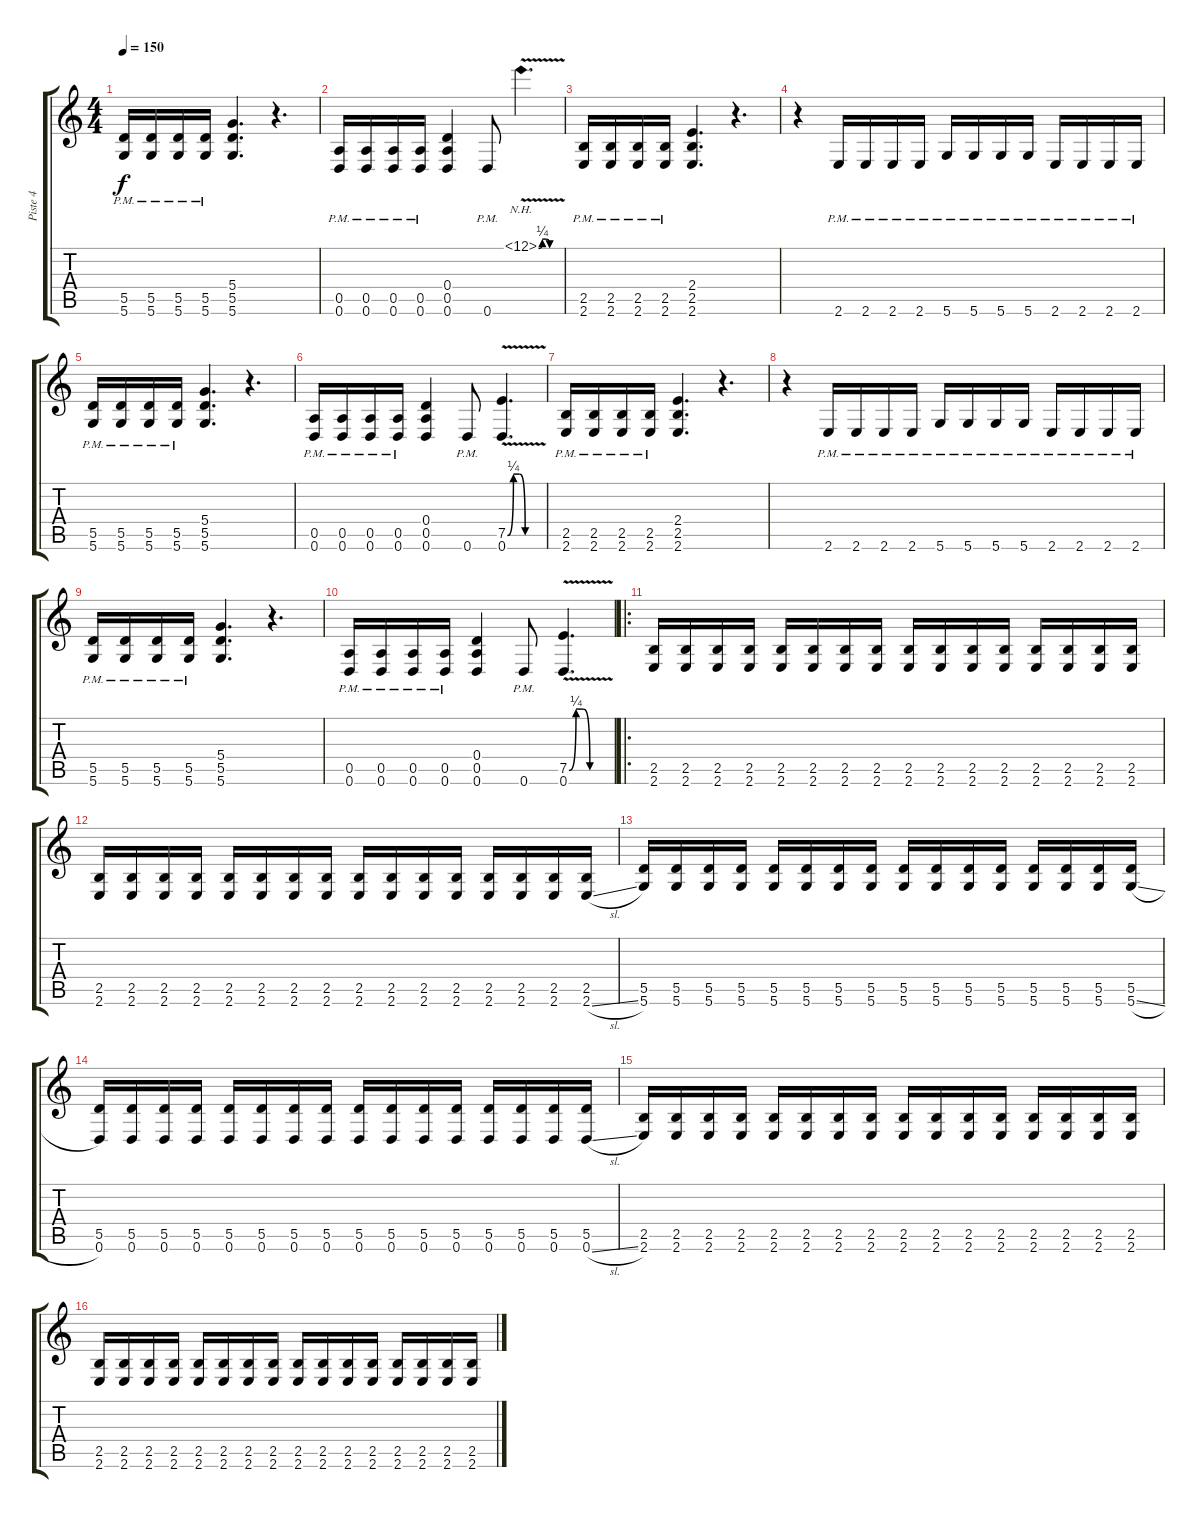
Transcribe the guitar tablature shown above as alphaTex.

\track ("Piste 4" "Piste 4") {instrument distortionguitar}
\staff {score tabs}
\tuning (E4 B3 G3 D3 A2 D2) {hide}
\ts (4 4)
\tempo 150
\clef g2
\ks c
(5.5 5.6{pm}).16{dy f} (5.5 5.6{pm}).16 (5.5 5.6{pm}).16 (5.5 5.6{pm}).16 (5.4 5.5 5.6).4{d} r.4{d} |
(0.5{pm} 0.6{pm}).16 (0.5{pm} 0.6{pm}).16 (0.5{pm} 0.6{pm}).16 (0.5{pm} 0.6{pm}).16 (0.4 0.5 0.6).4 0.6{pm}.8 12.1{be (custom 0 0 10 1 20 1 30 0 60 0) nh v}.4{d} |
(2.5{pm} 2.6{pm}).16 (2.5{pm} 2.6{pm}).16 (2.5{pm} 2.6{pm}).16 (2.5{pm} 2.6{pm}).16 (2.4 2.5 2.6).4{d} r.4{d} |
r.4 2.6{pm}.16 2.6{pm}.16 2.6{pm}.16 2.6{pm}.16 5.6{pm}.16 5.6{pm}.16 5.6{pm}.16 5.6{pm}.16 2.6{pm}.16 2.6{pm}.16 2.6{pm}.16 2.6{pm}.16 |
(5.5 5.6{pm}).16 (5.5 5.6{pm}).16 (5.5 5.6{pm}).16 (5.5 5.6{pm}).16 (5.4 5.5 5.6).4{d} r.4{d} |
(0.5{pm} 0.6{pm}).16 (0.5{pm} 0.6{pm}).16 (0.5{pm} 0.6{pm}).16 (0.5{pm} 0.6{pm}).16 (0.4 0.5 0.6).4 0.6{pm}.8 (7.5{be (custom 0 0 10 1 20 1 30 0 60 0) v} 0.6).4{d} |
(2.5{pm} 2.6{pm}).16 (2.5{pm} 2.6{pm}).16 (2.5{pm} 2.6{pm}).16 (2.5{pm} 2.6{pm}).16 (2.4 2.5 2.6).4{d} r.4{d} |
r.4 2.6{pm}.16 2.6{pm}.16 2.6{pm}.16 2.6{pm}.16 5.6{pm}.16 5.6{pm}.16 5.6{pm}.16 5.6{pm}.16 2.6{pm}.16 2.6{pm}.16 2.6{pm}.16 2.6{pm}.16 |
(5.5 5.6{pm}).16 (5.5 5.6{pm}).16 (5.5 5.6{pm}).16 (5.5 5.6{pm}).16 (5.4 5.5 5.6).4{d} r.4{d} |
(0.5{pm} 0.6{pm}).16 (0.5{pm} 0.6{pm}).16 (0.5{pm} 0.6{pm}).16 (0.5{pm} 0.6{pm}).16 (0.4 0.5 0.6).4 0.6{pm}.8 (7.5{be (custom 0 0 10 1 20 1 30 0 60 0) v} 0.6).4{d} |
\ro
(2.5 2.6).16 (2.5 2.6).16 (2.5 2.6).16 (2.5 2.6).16 (2.5 2.6).16 (2.5 2.6).16 (2.5 2.6).16 (2.5 2.6).16 (2.5 2.6).16 (2.5 2.6).16 (2.5 2.6).16 (2.5 2.6).16 (2.5 2.6).16 (2.5 2.6).16 (2.5 2.6).16 (2.5 2.6).16 |
(2.5 2.6).16 (2.5 2.6).16 (2.5 2.6).16 (2.5 2.6).16 (2.5 2.6).16 (2.5 2.6).16 (2.5 2.6).16 (2.5 2.6).16 (2.5 2.6).16 (2.5 2.6).16 (2.5 2.6).16 (2.5 2.6).16 (2.5 2.6).16 (2.5 2.6).16 (2.5 2.6).16 (2.5 2.6{sl}).16 |
(5.5 5.6).16 (5.5 5.6).16 (5.5 5.6).16 (5.5 5.6).16 (5.5 5.6).16 (5.5 5.6).16 (5.5 5.6).16 (5.5 5.6).16 (5.5 5.6).16 (5.5 5.6).16 (5.5 5.6).16 (5.5 5.6).16 (5.5 5.6).16 (5.5 5.6).16 (5.5 5.6).16 (5.5 5.6{sl}).16 |
(5.5 0.6).16 (5.5 0.6).16 (5.5 0.6).16 (5.5 0.6).16 (5.5 0.6).16 (5.5 0.6).16 (5.5 0.6).16 (5.5 0.6).16 (5.5 0.6).16 (5.5 0.6).16 (5.5 0.6).16 (5.5 0.6).16 (5.5 0.6).16 (5.5 0.6).16 (5.5 0.6).16 (5.5 0.6{sl}).16 |
(2.5 2.6).16 (2.5 2.6).16 (2.5 2.6).16 (2.5 2.6).16 (2.5 2.6).16 (2.5 2.6).16 (2.5 2.6).16 (2.5 2.6).16 (2.5 2.6).16 (2.5 2.6).16 (2.5 2.6).16 (2.5 2.6).16 (2.5 2.6).16 (2.5 2.6).16 (2.5 2.6).16 (2.5 2.6).16 |
(2.5 2.6).16 (2.5 2.6).16 (2.5 2.6).16 (2.5 2.6).16 (2.5 2.6).16 (2.5 2.6).16 (2.5 2.6).16 (2.5 2.6).16 (2.5 2.6).16 (2.5 2.6).16 (2.5 2.6).16 (2.5 2.6).16 (2.5 2.6).16 (2.5 2.6).16 (2.5 2.6).16 (2.5 2.6{sl}).16
